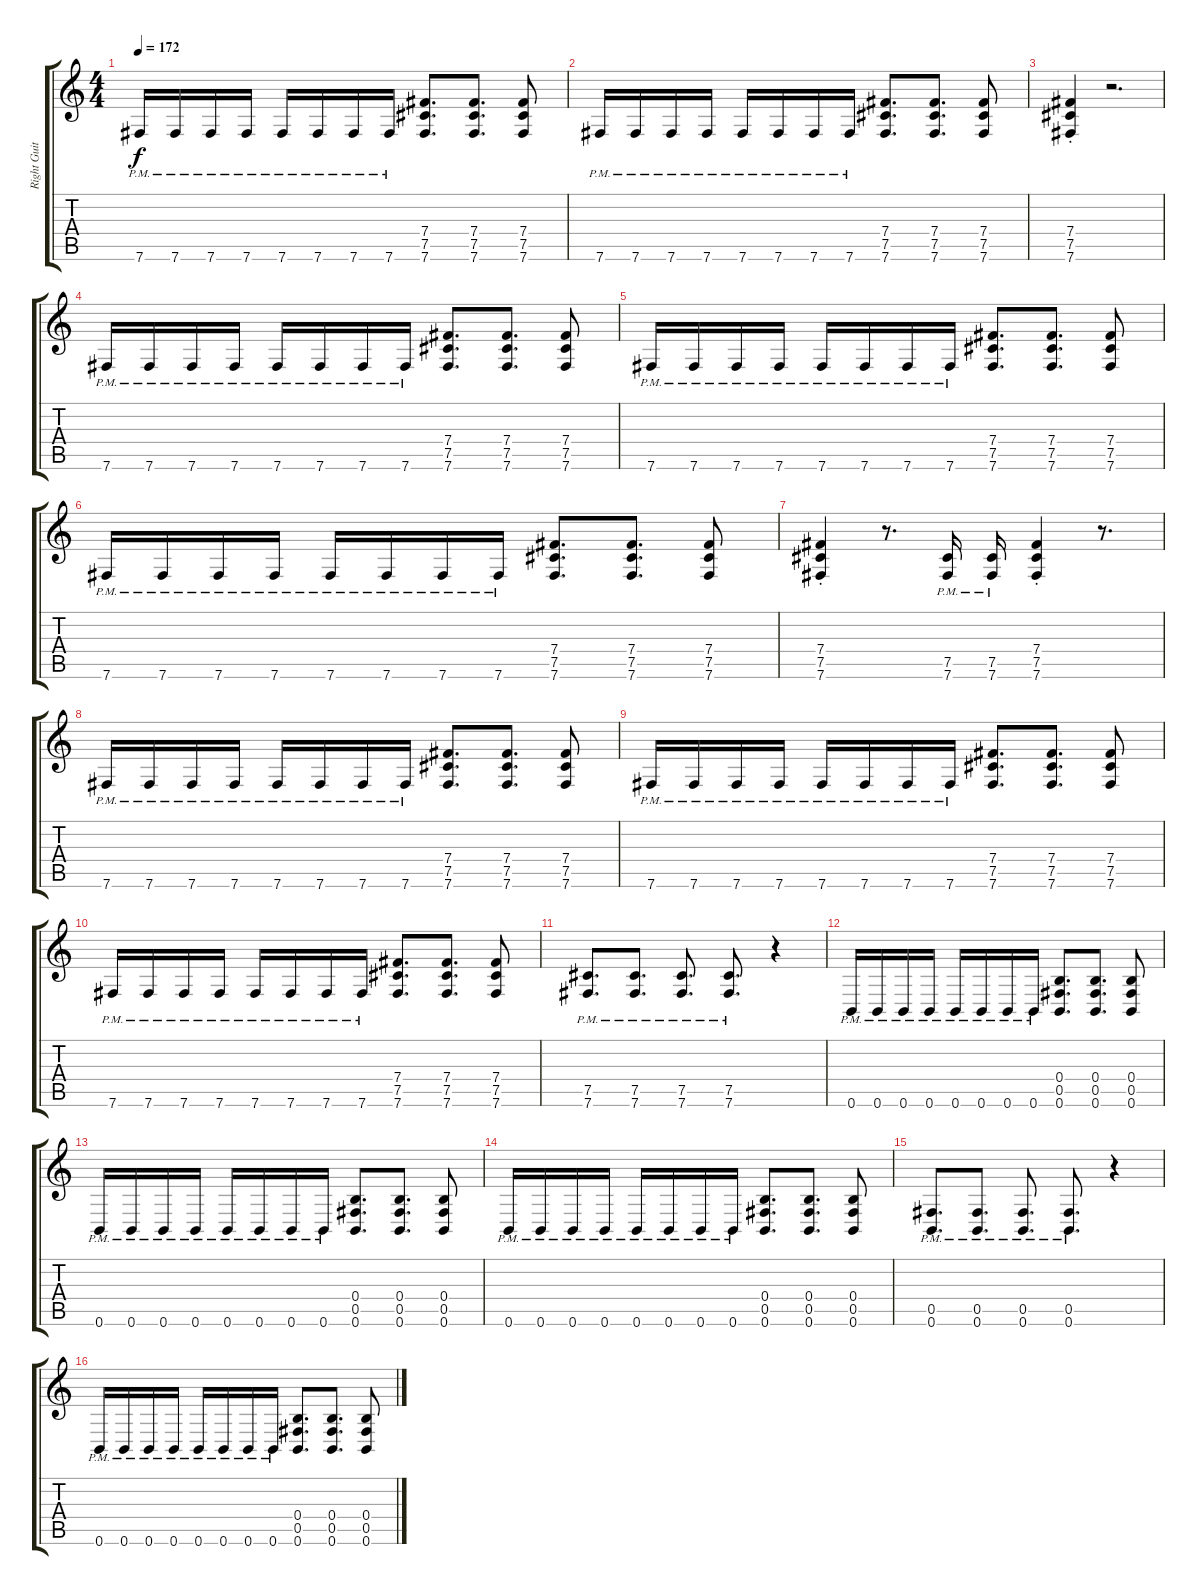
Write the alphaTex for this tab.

\track ("Right Guitar" "Right Guit") {instrument distortionguitar}
\staff {score tabs}
\tuning (Db4 Ab3 E3 B2 Gb2 B1) {hide}
\ts (4 4)
\tempo 172
\clef g2
\ks c
7.6{pm}.16{dy f} 7.6{pm}.16 7.6{pm}.16 7.6{pm}.16 7.6{pm}.16 7.6{pm}.16 7.6{pm}.16 7.6{pm}.16 (7.4 7.5 7.6).8{d} (7.4 7.5 7.6).8{d} (7.4 7.5 7.6).8 |
7.6{pm}.16 7.6{pm}.16 7.6{pm}.16 7.6{pm}.16 7.6{pm}.16 7.6{pm}.16 7.6{pm}.16 7.6{pm}.16 (7.4 7.5 7.6).8{d} (7.4 7.5 7.6).8{d} (7.4 7.5 7.6).8 |
(7.4{st} 7.5{st} 7.6{st}).4 r.2{d} |
7.6{pm}.16 7.6{pm}.16 7.6{pm}.16 7.6{pm}.16 7.6{pm}.16 7.6{pm}.16 7.6{pm}.16 7.6{pm}.16 (7.4 7.5 7.6).8{d} (7.4 7.5 7.6).8{d} (7.4 7.5 7.6).8 |
7.6{pm}.16 7.6{pm}.16 7.6{pm}.16 7.6{pm}.16 7.6{pm}.16 7.6{pm}.16 7.6{pm}.16 7.6{pm}.16 (7.4 7.5 7.6).8{d} (7.4 7.5 7.6).8{d} (7.4 7.5 7.6).8 |
7.6{pm}.16 7.6{pm}.16 7.6{pm}.16 7.6{pm}.16 7.6{pm}.16 7.6{pm}.16 7.6{pm}.16 7.6{pm}.16 (7.4 7.5 7.6).8{d} (7.4 7.5 7.6).8{d} (7.4 7.5 7.6).8 |
(7.4{st} 7.5{st} 7.6{st}).4 r.8{d} (7.5{pm} 7.6{pm}).16 (7.5{pm} 7.6{pm}).16 (7.4{st} 7.5{st} 7.6{st}).4 r.8{d} |
7.6{pm}.16 7.6{pm}.16 7.6{pm}.16 7.6{pm}.16 7.6{pm}.16 7.6{pm}.16 7.6{pm}.16 7.6{pm}.16 (7.4 7.5 7.6).8{d} (7.4 7.5 7.6).8{d} (7.4 7.5 7.6).8 |
7.6{pm}.16 7.6{pm}.16 7.6{pm}.16 7.6{pm}.16 7.6{pm}.16 7.6{pm}.16 7.6{pm}.16 7.6{pm}.16 (7.4 7.5 7.6).8{d} (7.4 7.5 7.6).8{d} (7.4 7.5 7.6).8 |
7.6{pm}.16 7.6{pm}.16 7.6{pm}.16 7.6{pm}.16 7.6{pm}.16 7.6{pm}.16 7.6{pm}.16 7.6{pm}.16 (7.4 7.5 7.6).8{d} (7.4 7.5 7.6).8{d} (7.4 7.5 7.6).8 |
(7.5{pm} 7.6{pm}).8{d} (7.5{pm} 7.6{pm}).8{d} (7.5{pm} 7.6{pm}).8{d} (7.5{pm} 7.6{pm}).8{d} r.4 |
0.6{pm}.16 0.6{pm}.16 0.6{pm}.16 0.6{pm}.16 0.6{pm}.16 0.6{pm}.16 0.6{pm}.16 0.6{pm}.16 (0.4 0.5 0.6).8{d} (0.4 0.5 0.6).8{d} (0.4 0.5 0.6).8 |
0.6{pm}.16 0.6{pm}.16 0.6{pm}.16 0.6{pm}.16 0.6{pm}.16 0.6{pm}.16 0.6{pm}.16 0.6{pm}.16 (0.4 0.5 0.6).8{d} (0.4 0.5 0.6).8{d} (0.4 0.5 0.6).8 |
0.6{pm}.16 0.6{pm}.16 0.6{pm}.16 0.6{pm}.16 0.6{pm}.16 0.6{pm}.16 0.6{pm}.16 0.6{pm}.16 (0.4 0.5 0.6).8{d} (0.4 0.5 0.6).8{d} (0.4 0.5 0.6).8 |
(0.5{pm} 0.6{pm}).8{d} (0.5{pm} 0.6{pm}).8{d} (0.5{pm} 0.6{pm}).8{d} (0.5{pm} 0.6{pm}).8{d} r.4 |
0.6{pm}.16 0.6{pm}.16 0.6{pm}.16 0.6{pm}.16 0.6{pm}.16 0.6{pm}.16 0.6{pm}.16 0.6{pm}.16 (0.4 0.5 0.6).8{d} (0.4 0.5 0.6).8{d} (0.4 0.5 0.6).8
